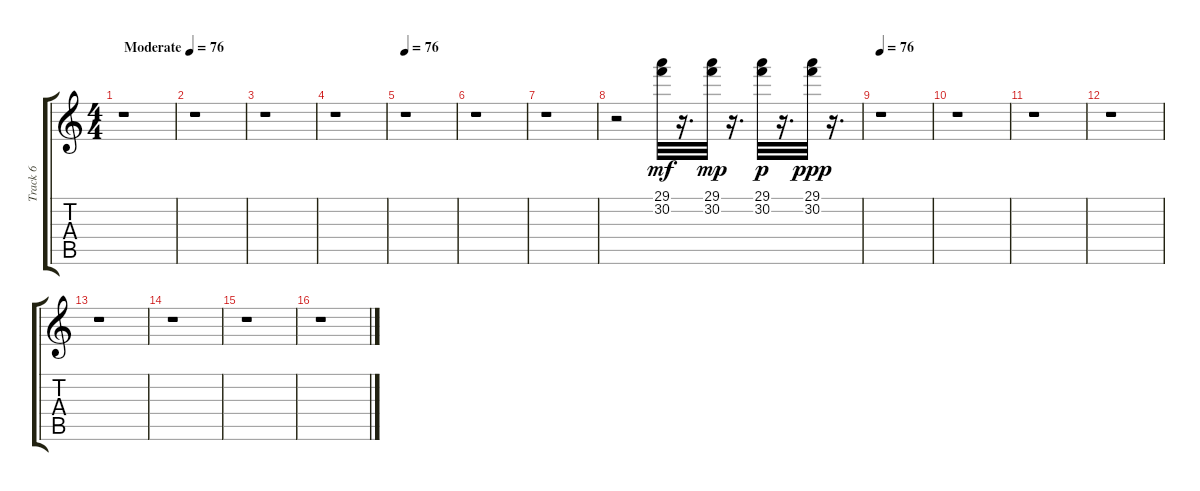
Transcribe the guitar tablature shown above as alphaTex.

\track ("Track 6" "Track 6") {instrument tremolostrings}
\staff {score tabs}
\tuning (E4 B3 G3 D3 A2 E2) {hide}
\ts (4 4)
\tempo (76 "Moderate")
\clef g2
\ks c
r.1{dy mf instrument tremolostrings} |
r.1 |
r.1 |
r.1 |
\tempo 76
r.1 |
r.1 |
r.1 |
r.2 (29.1 30.2).32 r.16{d} (29.1 30.2).32{dy mp} r.16{d} (29.1 30.2).32{dy p} r.16{d} (29.1 30.2).32{dy ppp} r.16{d} |
\tempo 76
r.1 |
r.1 |
r.1 |
r.1 |
r.1 |
r.1 |
r.1 |
r.1
